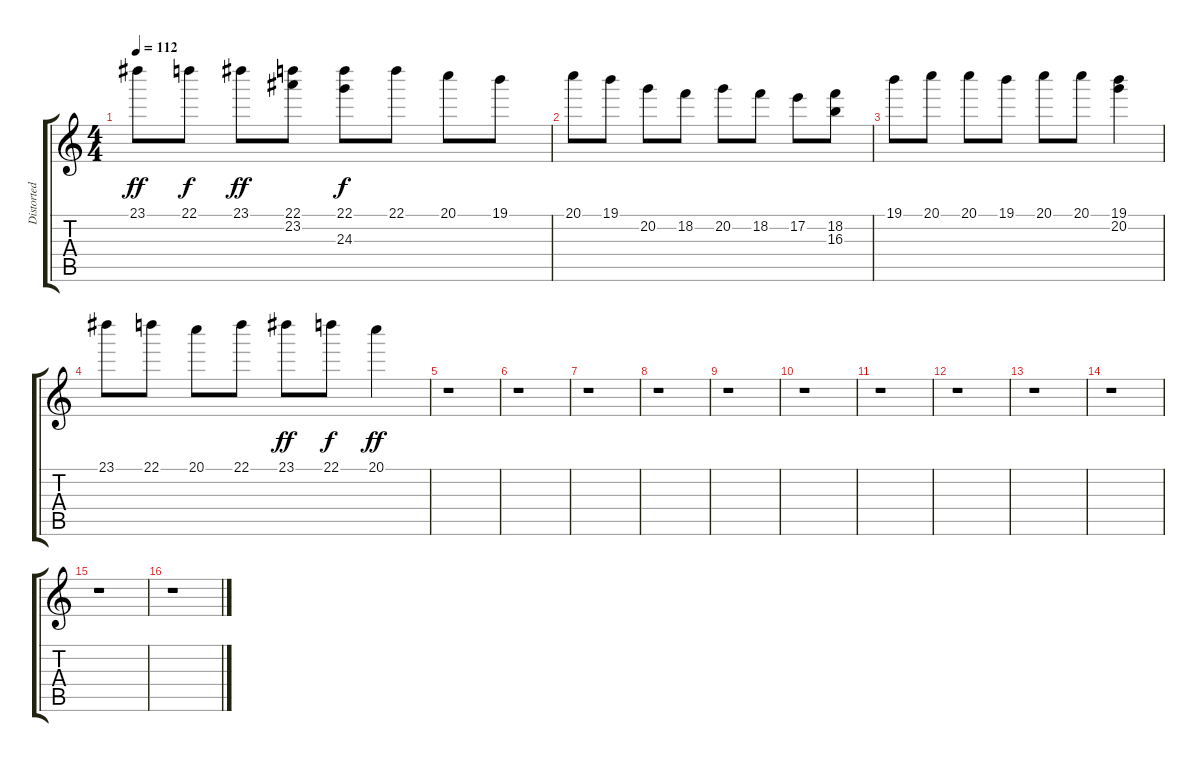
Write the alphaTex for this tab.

\track ("Distorted Guitar" "Distorted ") {instrument distortionguitar}
\staff {score tabs}
\tuning (E4 B3 G3 D3 A2 E2) {hide}
\ts (4 4)
\tempo 112
\clef g2
\ks c
23.1.8{dy ff} 22.1.8{dy f} 23.1.8{dy ff} (22.1 23.2).8 (22.1 24.3).8{dy f} 22.1.8 20.1.8 19.1.8 |
20.1.8 19.1.8 20.2.8 18.2.8 20.2.8 18.2.8 17.2.8 (18.2 16.3).8 |
19.1.8 20.1.8 20.1.8 19.1.8 20.1.8 20.1.8 (19.1 20.2).4 |
23.1.8 22.1.8 20.1.8 22.1.8 23.1.8{dy ff} 22.1.8{dy f} 20.1.4{dy ff} |
r.1 |
r.1 |
r.1 |
r.1 |
r.1 |
r.1 |
r.1 |
r.1 |
r.1 |
r.1 |
r.1 |
r.1
